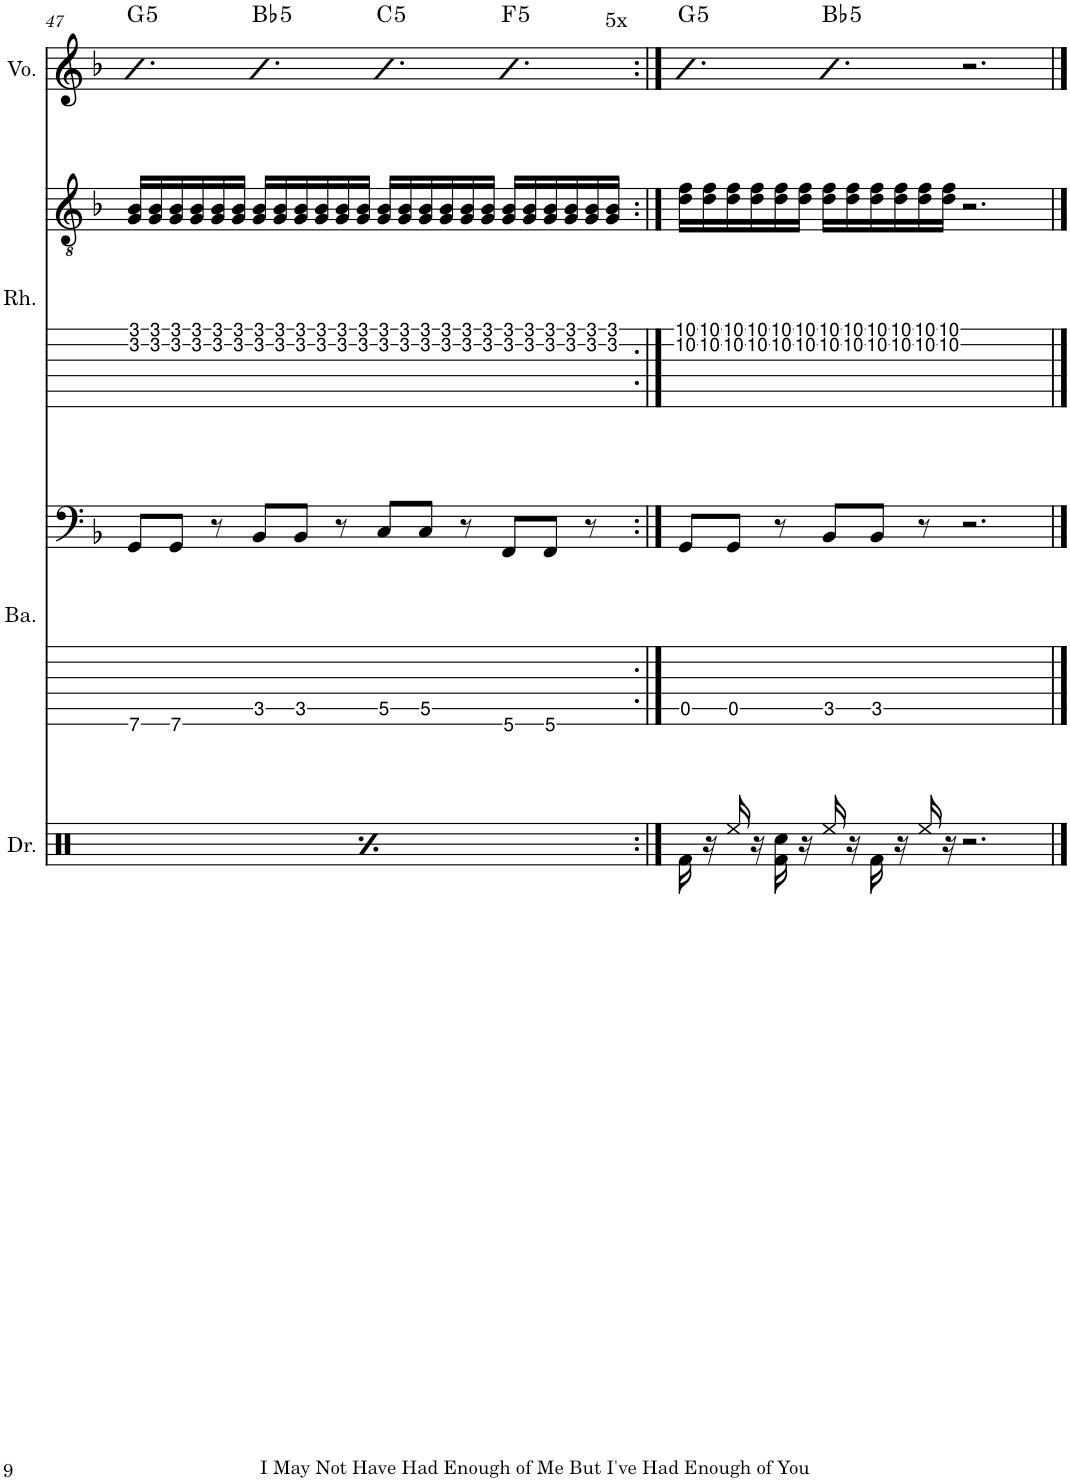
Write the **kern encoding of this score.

**kern	**kern	**kern	**kern	**kern	**harte
*part3	*part3	*part2	*part2	*part1	*part1
*staff5	*staff4	*staff3	*staff2	*staff1	*
*I"Bass	*	*I"Rhythm	*	*I"Voice	*
*I'Ba.	*	*I'Rh.	*	*I'Vo.	*
!!LO:PB:g=z
*clefF4	*clefF4	*	*clefGv2	*clefG2	*
*Trd7c12	*Trd7c12	*Trd-7c-12	*Trd-7c-12	*	*
*k[b-]	*k[b-]	*k[b-]	*k[b-]	*k[b-]	*
*M12/8	*M12/8	*M12/8	*M12/8	*M12/8	*
=47	=47	=47	=47	=47	=47
*	*	*	*	*^	*
!	!	!	!	!	!	!LO:H:kt=5
8GGL	8GG/L	16G\ 16B-\LL	16G/ 16B-/LL	4.b-	1ryy	G:(1,5)
.	.	16G\ 16B-\	16G/ 16B-/	.	.	.
8GGJ	8GG/J	16G\ 16B-\	16G/ 16B-/	.	.	.
.	.	16G\ 16B-\	16G/ 16B-/	.	.	.
8r	8r	16G\ 16B-\	16G/ 16B-/	.	.	.
.	.	16G\ 16B-\JJ	16G/ 16B-/JJ	.	.	.
!	!	!	!	!	!	!LO:H:kt=5
8BB-L	8BB-/L	16G\ 16B-\LL	16G/ 16B-/LL	4.b-	.	Bb:(1,5)
.	.	16G\ 16B-\	16G/ 16B-/	.	.	.
8BB-J	8BB-/J	16G\ 16B-\	16G/ 16B-/	.	.	.
.	.	16G\ 16B-\	16G/ 16B-/	.	.	.
8r	8r	16G\ 16B-\	16G/ 16B-/	.	.	.
.	.	16G\ 16B-\JJ	16G/ 16B-/JJ	.	.	.
!	!	!	!	!	!	!LO:H:kt=5
8CL	8C/L	16G\ 16B-\LL	16G/ 16B-/LL	4.b-	.	C:(1,5)
.	.	16G\ 16B-\	16G/ 16B-/	.	.	.
8CJ	8C/J	16G\ 16B-\	16G/ 16B-/	.	.	.
.	.	16G\ 16B-\	16G/ 16B-/	.	.	.
8r	8r	16G\ 16B-\	16G/ 16B-/	.	4..ryy	.
.	.	16G\ 16B-\JJ	16G/ 16B-/JJ	.	.	.
!	!	!	!	!	!	!LO:H:kt=5
8FFL	8FF/L	16G\ 16B-\LL	16G/ 16B-/LL	4.b-	.	F:(1,5)
.	.	16G\ 16B-\	16G/ 16B-/	.	.	.
8FFJ	8FF/J	16G\ 16B-\	16G/ 16B-/	.	.	.
.	.	16G\ 16B-\	16G/ 16B-/	.	.	.
8r	8r	16G\ 16B-\	16G/ 16B-/	.	.	.
!	!	!	!	!	!LO:TX:a:t=5x	!
.	.	16G\ 16B-\JJ	16G/ 16B-/JJ	.	16ryy	.
=48:|!	=48:|!	=48:|!	=48:|!	=48:|!	=48:|!	=48:|!
!	!	!	!	!	!	!LO:H:kt=5
*	*	*	*	*v	*v	*
8GGL	8GG/L	16d\ 16f\LL	16d\ 16f\LL	4.b-	G:(1,5)
.	.	16d\ 16f\	16d\ 16f\	.	.
8GGJ	8GG/J	16d\ 16f\	16d\ 16f\	.	.
.	.	16d\ 16f\	16d\ 16f\	.	.
8r	8r	16d\ 16f\	16d\ 16f\	.	.
.	.	16d\ 16f\JJ	16d\ 16f\JJ	.	.
!	!	!	!	!	!LO:H:kt=5
8BB-L	8BB-/L	16d\ 16f\LL	16d\ 16f\LL	4.b-	Bb:(1,5)
.	.	16d\ 16f\	16d\ 16f\	.	.
8BB-J	8BB-/J	16d\ 16f\	16d\ 16f\	.	.
.	.	16d\ 16f\	16d\ 16f\	.	.
8r	8r	16d\ 16f\	16d\ 16f\	.	.
.	.	16d\ 16f\JJ	16d\ 16f\JJ	.	.
2.r	2.r	2.r	2.r	2.r	.
==	==	==	==	==	==
*-	*-	*-	*-	*-	*-
